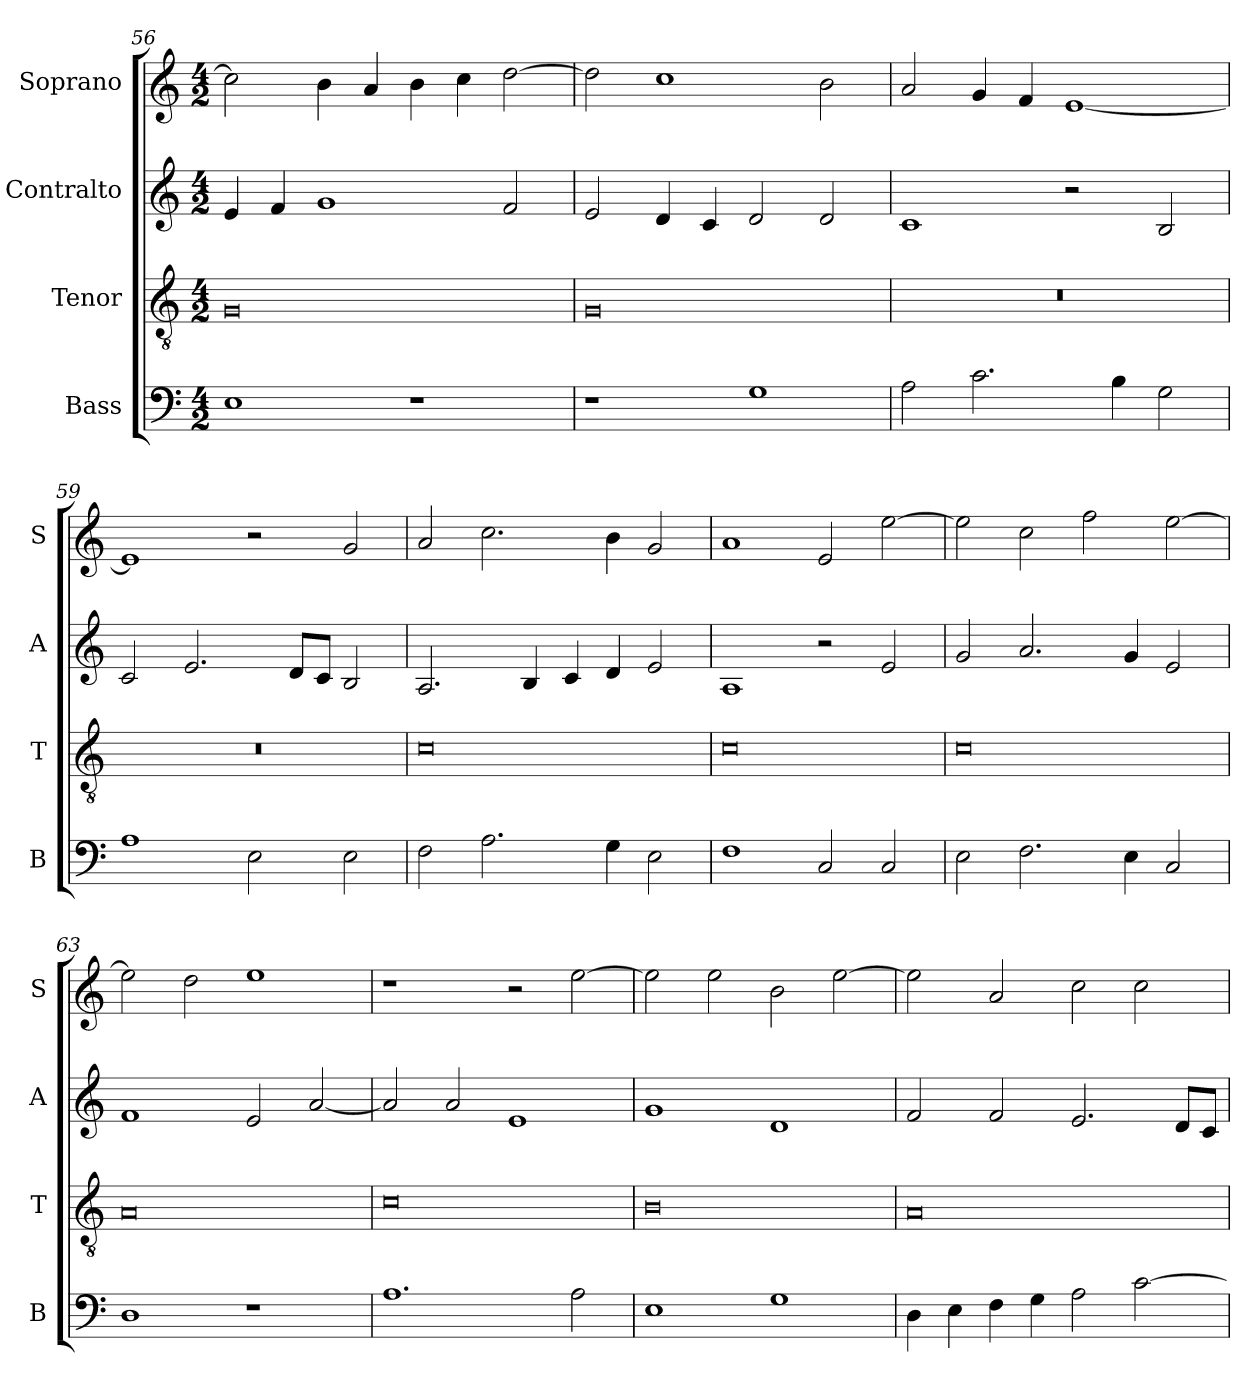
**kern	**kern	**kern	**kern
*part4	*part3	*part2	*part1
*staff4	*staff3	*staff2	*staff1
*I"Bass	*I"Tenor	*I"Contralto	*I"Soprano
*I'B	*I'T	*I'A	*I'S
*clefF4	*clefGv2	*clefG2	*clefG2
*k[]	*k[]	*k[]	*k[]
*G:mix	*G:mix	*G:mix	*G:mix
*M4/2	*M4/2	*M4/2	*M4/2
=56	=56	=56	=56
1E	0G	4e	2cc]
.	.	4f	.
.	.	1g	4b
.	.	.	4a
1r	.	.	4b
.	.	.	4cc
.	.	2f	[2dd
=57	=57	=57	=57
1r	0G	2e	2dd]
.	.	4d	1cc
.	.	4c	.
1G	.	2d	.
.	.	2d	2b
=58	=58	=58	=58
2A	0r	1c	2a
2.c	.	.	4g
.	.	.	4f
.	.	2r	[1e
4B	.	.	.
2G	.	2B	.
=59	=59	=59	=59
1A	0r	2c	1e]
.	.	2.e	.
2E	.	.	2r
.	.	8d/L	.
.	.	8c/J	.
2E	.	2B	2g
=60	=60	=60	=60
2F	0c	2.A	2a
2.A	.	.	2.cc
.	.	4B	.
.	.	4c	.
4G	.	4d	4b
2E	.	2e	2g
=61	=61	=61	=61
1F	0c	1A	1a
2C	.	2r	2e
2C	.	2e	[2ee
=62	=62	=62	=62
2E	0c	2g	2ee]
2.F	.	2.a	2cc
.	.	.	2ff
4E	.	4g	.
2C	.	2e	[2ee
=63	=63	=63	=63
1D	0A	1f	2ee]
.	.	.	2dd
1r	.	2e	1ee
.	.	[2a	.
=64	=64	=64	=64
1.A	0c	2a]	1r
.	.	2a	.
.	.	1e	2r
2A	.	.	[2ee
=65	=65	=65	=65
1E	0B	1g	2ee]
.	.	.	2ee
1G	.	1d	2b
.	.	.	[2ee
=66	=66	=66	=66
4D	0A	2f	2ee]
4E	.	.	.
4F	.	2f	2a
4G	.	.	.
2A	.	2.e	2cc
[2c	.	.	2cc
.	.	8d/L	.
.	.	8c/J	.
=	=	=	=
*-	*-	*-	*-
